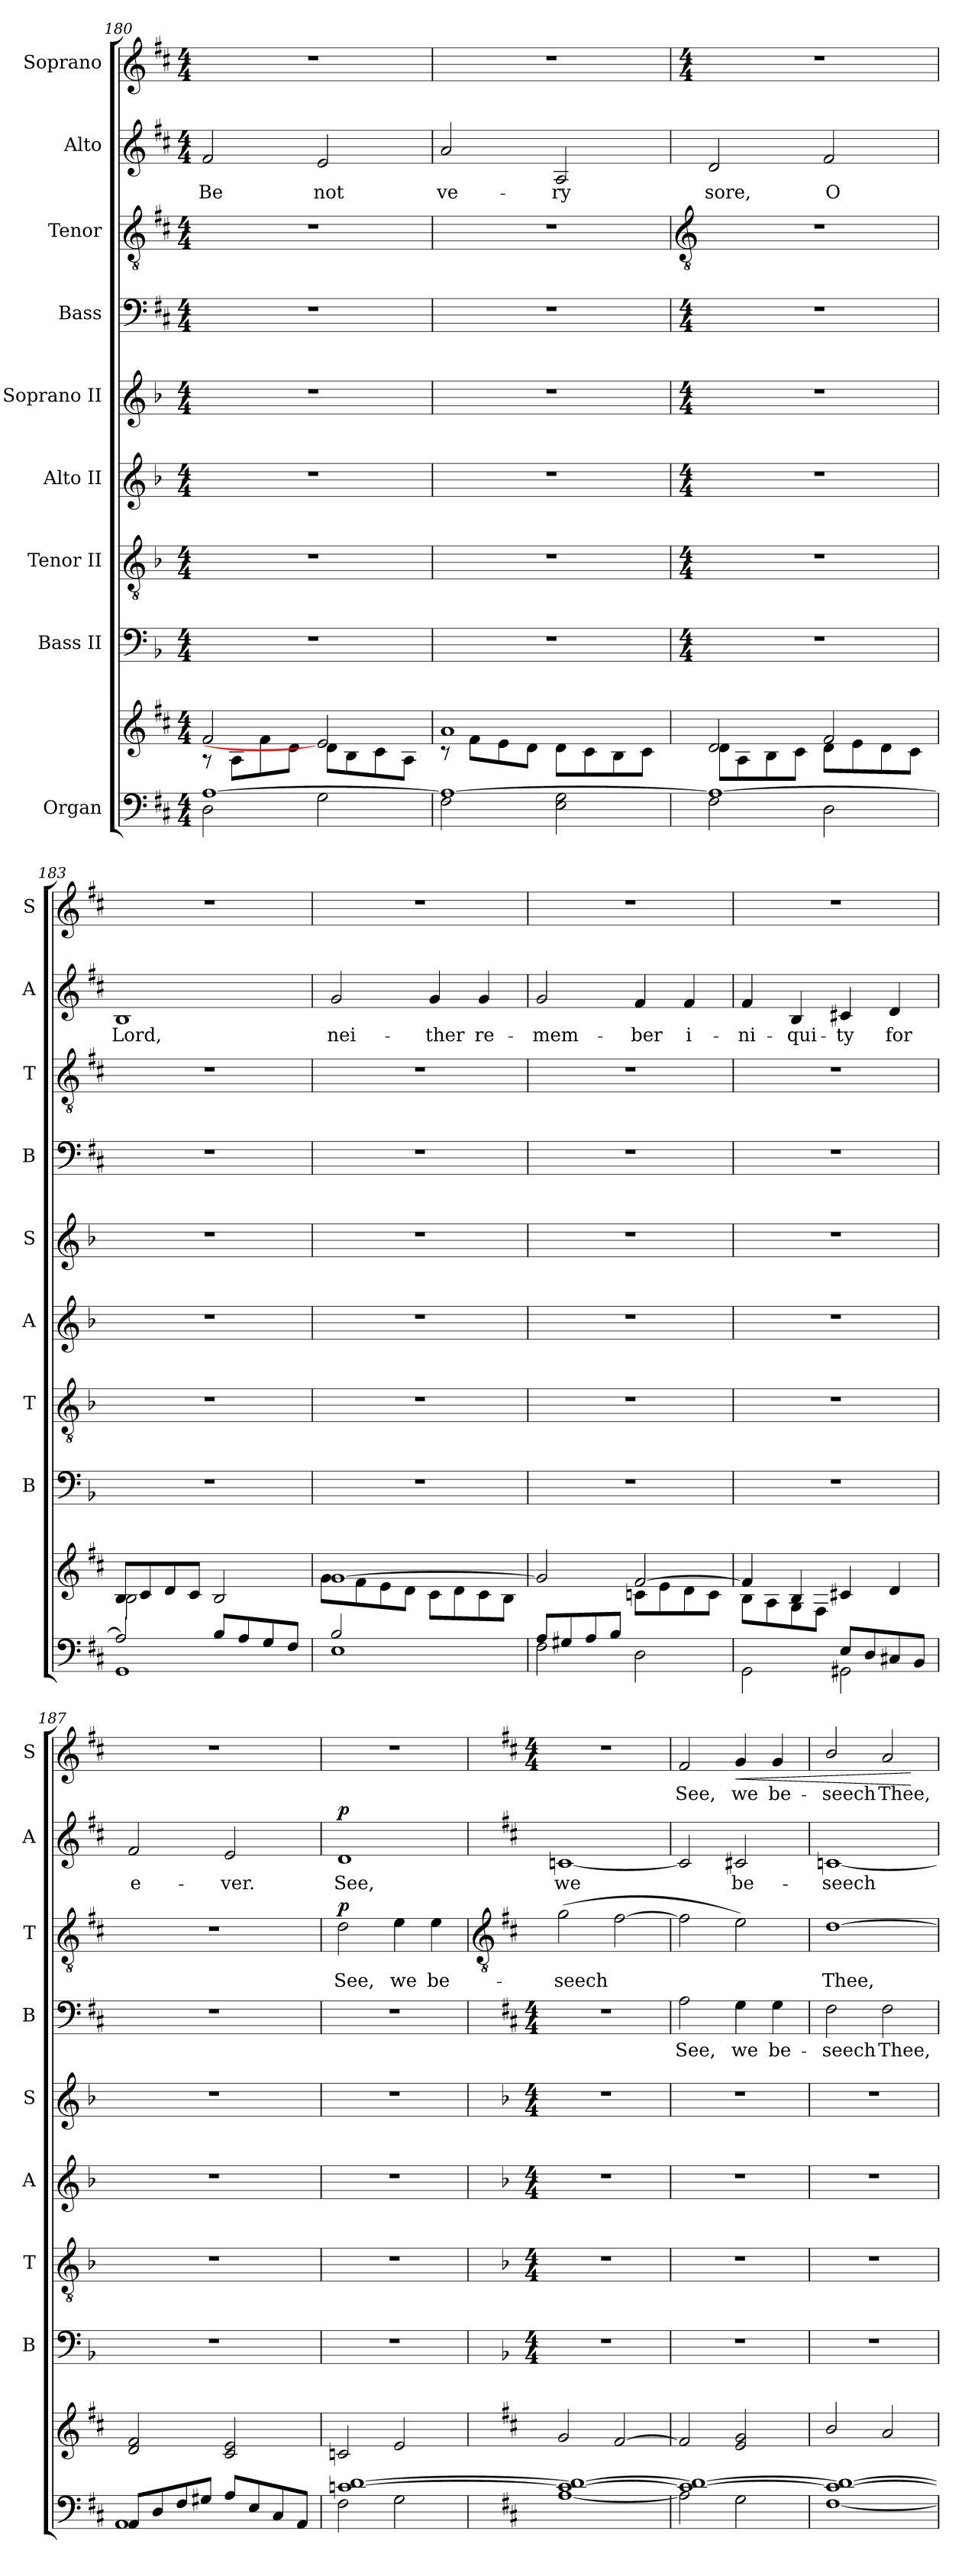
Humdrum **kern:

**kern	**kern	**kern	**kern	**kern	**kern	**kern	**text	**kern	**text	**dynam	**kern	**text	**dynam	**kern	**text	**dynam
*part9	*part9	*part8	*part7	*part6	*part5	*part4	*part4	*part3	*part3	*part3	*part2	*part2	*part2	*part1	*part1	*part1
*staff10	*staff9	*staff8	*staff7	*staff6	*staff5	*staff4	*staff4	*staff3	*staff3	*staff3	*staff2	*staff2	*staff2	*staff1	*staff1	*staff1
*I"Organ	*	*I"Bass II	*I"Tenor II	*I"Alto II	*I"Soprano II	*I"Bass	*	*I"Tenor	*	*	*I"Alto	*	*	*I"Soprano	*	*
*	*	*I'B	*I'T	*I'A	*I'S	*I'B	*	*I'T	*	*	*I'A	*	*	*I'S	*	*
*clefF4	*clefG2	*clefF4	*clefGv2	*clefG2	*clefG2	*clefF4	*	*clefGv2	*	*	*clefG2	*	*	*clefG2	*	*
*k[f#c#]	*k[f#c#]	*k[b-]	*k[b-]	*k[b-]	*k[b-]	*k[f#c#]	*	*k[f#c#]	*	*	*k[f#c#]	*	*	*k[f#c#]	*	*
*D:	*D:	*F:	*F:	*F:	*F:	*D:	*	*D:	*	*	*D:	*	*	*D:	*	*
*M4/4	*M4/4	*M4/4	*M4/4	*M4/4	*M4/4	*M4/4	*	*M4/4	*	*	*M4/4	*	*	*M4/4	*	*
=180	=180	=180	=180	=180	=180	=180	=180	=180	=180	=180	=180	=180	=180	=180	=180	=180
*^	*^	*	*	*	*	*	*	*	*	*	*	*	*	*	*	*
!	!	!	!	!	!	!	!	!	!	!	!	!	!	!LO:LY:b	!	!	!	!
[1A/	2D\	2f#/	8r	1r	1r	1r	1r	1r	.	1r	.	.	2f#	Be	.	1r	.	.
.	.	.	8A\L	.	.	.	.	.	.	.	.	.	.	.	.	.	.	.
.	.	.	8f#\	.	.	.	.	.	.	.	.	.	.	.	.	.	.	.
.	.	.	8d\J	.	.	.	.	.	.	.	.	.	.	.	.	.	.	.
!	!	!	!	!	!	!	!	!	!	!	!	!	!	!LO:LY:b	!	!	!	!
.	2G\	2e/]	8d\L	.	.	.	.	.	.	.	.	.	2e	not	.	.	.	.
.	.	.	8B\	.	.	.	.	.	.	.	.	.	.	.	.	.	.	.
.	.	.	8c#\	.	.	.	.	.	.	.	.	.	.	.	.	.	.	.
.	.	.	8A\J	.	.	.	.	.	.	.	.	.	.	.	.	.	.	.
=181	=181	=181	=181	=181	=181	=181	=181	=181	=181	=181	=181	=181	=181	=181	=181	=181	=181	=181
!	!	!	!	!	!	!	!	!	!	!	!	!	!	!LO:LY:b	!	!	!	!
1A/_	2F#\	1a/	8r	1r	1r	1r	1r	1r	.	1r	.	.	2a	ve-	.	1r	.	.
.	.	.	8f#\L	.	.	.	.	.	.	.	.	.	.	.	.	.	.	.
.	.	.	8e\	.	.	.	.	.	.	.	.	.	.	.	.	.	.	.
.	.	.	8d\J	.	.	.	.	.	.	.	.	.	.	.	.	.	.	.
!	!	!	!	!	!	!	!	!	!	!	!	!	!	!LO:LY:b	!	!	!	!
.	2E\ 2G\	.	8d\L	.	.	.	.	.	.	.	.	.	2A	-ry	.	.	.	.
.	.	.	8c#\	.	.	.	.	.	.	.	.	.	.	.	.	.	.	.
.	.	.	8B\	.	.	.	.	.	.	.	.	.	.	.	.	.	.	.
.	.	.	8c#\J	.	.	.	.	.	.	.	.	.	.	.	.	.	.	.
!!LO:LB:g=z
=182	=182	=182	=182	=182	=182	=182	=182	=182	=182	=182	=182	=182	=182	=182	=182	=182	=182	=182
*	*	*	*	*	*	*	*	*	*	*clefGv2	*	*	*	*	*	*	*	*
*	*	*	*	*M4/4	*M4/4	*M4/4	*M4/4	*M4/4	*	*	*	*	*	*	*	*M4/4	*	*
!	!	!	!	!	!	!	!	!	!	!	!	!	!	!LO:LY:b	!	!	!	!
1A/_	2F#\	2d/	8d\L	1r	1r	1r	1r	1r	.	1r	.	.	2d	sore,	.	1r	.	.
.	.	.	8A\	.	.	.	.	.	.	.	.	.	.	.	.	.	.	.
.	.	.	8B\	.	.	.	.	.	.	.	.	.	.	.	.	.	.	.
.	.	.	8c#\J	.	.	.	.	.	.	.	.	.	.	.	.	.	.	.
!	!	!	!	!	!	!	!	!	!	!	!	!	!	!LO:LY:b	!	!	!	!
.	2D\	2f#/	8d\L	.	.	.	.	.	.	.	.	.	2f#	O	.	.	.	.
.	.	.	8e\	.	.	.	.	.	.	.	.	.	.	.	.	.	.	.
.	.	.	8d\	.	.	.	.	.	.	.	.	.	.	.	.	.	.	.
.	.	.	8c#\J	.	.	.	.	.	.	.	.	.	.	.	.	.	.	.
=183	=183	=183	=183	=183	=183	=183	=183	=183	=183	=183	=183	=183	=183	=183	=183	=183	=183	=183
!	!	!	!	!	!	!	!	!	!	!	!	!	!	!LO:LY:b	!	!	!	!
2A/]	1GG\	8B/L	2B\	1r	1r	1r	1r	1r	.	1r	.	.	1B	Lord,	.	1r	.	.
.	.	8c#/	.	.	.	.	.	.	.	.	.	.	.	.	.	.	.	.
.	.	8d/	.	.	.	.	.	.	.	.	.	.	.	.	.	.	.	.
.	.	8c#/J	.	.	.	.	.	.	.	.	.	.	.	.	.	.	.	.
8B/L	.	2B/	2ryy	.	.	.	.	.	.	.	.	.	.	.	.	.	.	.
8A/	.	.	.	.	.	.	.	.	.	.	.	.	.	.	.	.	.	.
8G/	.	.	.	.	.	.	.	.	.	.	.	.	.	.	.	.	.	.
8F#/J	.	.	.	.	.	.	.	.	.	.	.	.	.	.	.	.	.	.
=184	=184	=184	=184	=184	=184	=184	=184	=184	=184	=184	=184	=184	=184	=184	=184	=184	=184	=184
!	!	!	!	!	!	!	!	!	!	!	!	!	!	!LO:LY:b	!	!	!	!
2B/	1E\	[1g/	8g\L	1r	1r	1r	1r	1r	.	1r	.	.	2g	nei-	.	1r	.	.
.	.	.	8f#\	.	.	.	.	.	.	.	.	.	.	.	.	.	.	.
.	.	.	8e\	.	.	.	.	.	.	.	.	.	.	.	.	.	.	.
.	.	.	8d\J	.	.	.	.	.	.	.	.	.	.	.	.	.	.	.
!	!	!	!	!	!	!	!	!	!	!	!	!	!	!LO:LY:b	!	!	!	!
2ryy	.	.	8c#\L	.	.	.	.	.	.	.	.	.	4g	-ther	.	.	.	.
.	.	.	8d\	.	.	.	.	.	.	.	.	.	.	.	.	.	.	.
!	!	!	!	!	!	!	!	!	!	!	!	!	!	!LO:LY:b	!	!	!	!
.	.	.	8c#\	.	.	.	.	.	.	.	.	.	4g	re-	.	.	.	.
.	.	.	8B\J	.	.	.	.	.	.	.	.	.	.	.	.	.	.	.
=185	=185	=185	=185	=185	=185	=185	=185	=185	=185	=185	=185	=185	=185	=185	=185	=185	=185	=185
!	!	!	!	!	!	!	!	!	!	!	!	!	!	!LO:LY:b	!	!	!	!
8A/L	2F#\	2g/]	2ryy	1r	1r	1r	1r	1r	.	1r	.	.	2g	-mem-	.	1r	.	.
8G#X/	.	.	.	.	.	.	.	.	.	.	.	.	.	.	.	.	.	.
8A/	.	.	.	.	.	.	.	.	.	.	.	.	.	.	.	.	.	.
8B/J	.	.	.	.	.	.	.	.	.	.	.	.	.	.	.	.	.	.
!	!	!	!	!	!	!	!	!	!	!	!	!	!	!LO:LY:b	!	!	!	!
2D\	2ryy	[2f#/	8cn\L	.	.	.	.	.	.	.	.	.	4f#	-ber	.	.	.	.
.	.	.	8e\	.	.	.	.	.	.	.	.	.	.	.	.	.	.	.
!	!	!	!	!	!	!	!	!	!	!	!	!	!	!LO:LY:b	!	!	!	!
.	.	.	8d\	.	.	.	.	.	.	.	.	.	4f#	i-	.	.	.	.
.	.	.	8c\J	.	.	.	.	.	.	.	.	.	.	.	.	.	.	.
=186	=186	=186	=186	=186	=186	=186	=186	=186	=186	=186	=186	=186	=186	=186	=186	=186	=186	=186
*	*	*	*^	*	*	*	*	*	*	*	*	*	*	*	*	*	*	*
!	!	!	!	!	!	!	!	!	!	!	!	!	!	!	!LO:LY:b	!	!	!	!
2ryy	2GG\	4f#/]	2ryy	8B\L	1r	1r	1r	1r	1r	.	1r	.	.	4f#	-ni-	.	1r	.	.
.	.	.	.	8A\	.	.	.	.	.	.	.	.	.	.	.	.	.	.	.
!	!	!	!	!	!	!	!	!	!	!	!	!	!	!	!LO:LY:b	!	!	!	!
.	.	4B/	.	8G\	.	.	.	.	.	.	.	.	.	4B	-qui-	.	.	.	.
.	.	.	.	8F#\J	.	.	.	.	.	.	.	.	.	.	.	.	.	.	.
!	!	!	!	!	!	!	!	!	!	!	!	!	!	!	!LO:LY:b	!	!	!	!
8E/L	2GG#X\	4c#X/	2ryy	2ryy	.	.	.	.	.	.	.	.	.	4c#X	-ty	.	.	.	.
8D/	.	.	.	.	.	.	.	.	.	.	.	.	.	.	.	.	.	.	.
!	!	!	!	!	!	!	!	!	!	!	!	!	!	!	!LO:LY:b	!	!	!	!
8C#X/	.	4d/	.	.	.	.	.	.	.	.	.	.	.	4d	for	.	.	.	.
8BB/J	.	.	.	.	.	.	.	.	.	.	.	.	.	.	.	.	.	.	.
*	*	*	*v	*v	*	*	*	*	*	*	*	*	*	*	*	*	*	*	*
=187	=187	=187	=187	=187	=187	=187	=187	=187	=187	=187	=187	=187	=187	=187	=187	=187	=187	=187
!	!	!	!	!	!	!	!	!	!	!	!	!	!	!LO:LY:b	!	!	!	!
8AA/L	1AA\	2d/ 2f#/	2ryy	1r	1r	1r	1r	1r	.	1r	.	.	2f#	e-	.	1r	.	.
8D/	.	.	.	.	.	.	.	.	.	.	.	.	.	.	.	.	.	.
8F#/	.	.	.	.	.	.	.	.	.	.	.	.	.	.	.	.	.	.
8G#X/J	.	.	.	.	.	.	.	.	.	.	.	.	.	.	.	.	.	.
!	!	!	!	!	!	!	!	!	!	!	!	!	!	!LO:LY:b	!	!	!	!
8A/L	.	2c#/ 2e/	2ryy	.	.	.	.	.	.	.	.	.	2e	-ver.	.	.	.	.
8E/	.	.	.	.	.	.	.	.	.	.	.	.	.	.	.	.	.	.
8C#/	.	.	.	.	.	.	.	.	.	.	.	.	.	.	.	.	.	.
8AA/J	.	.	.	.	.	.	.	.	.	.	.	.	.	.	.	.	.	.
*	*	*v	*v	*	*	*	*	*	*	*	*	*	*	*	*	*	*	*
=188	=188	=188	=188	=188	=188	=188	=188	=188	=188	=188	=188	=188	=188	=188	=188	=188	=188
!	!	!	!	!	!	!	!	!	!	!LO:LY:b	!LO:DY:b	!	!LO:LY:b	!LO:DY:b	!	!	!
[1cn/ [1d/	2F#\	2cn/	1r	1r	1r	1r	1r	.	2d	See,	p	1d	See,	p	1r	.	.
!	!	!	!	!	!	!	!	!	!	!LO:LY:b	!	!	!	!	!	!	!
.	2G\	2e/	.	.	.	.	.	.	4e	we	.	.	.	.	.	.	.
!	!	!	!	!	!	!	!	!	!	!LO:LY:b	!	!	!	!	!	!	!
.	.	.	.	.	.	.	.	.	4e	be-	.	.	.	.	.	.	.
!!LO:LB:g=z
=189	=189	=189	=189	=189	=189	=189	=189	=189	=189	=189	=189	=189	=189	=189	=189	=189	=189
*	*	*	*	*	*	*	*	*	*clefGv2	*	*	*	*	*	*	*	*
*	*	*	*	*	*	*	*k[f#c#]	*	*	*	*	*	*	*	*k[f#c#]	*	*
*	*	*	*	*	*	*	*D:	*	*	*	*	*	*	*	*D:	*	*
*	*	*	*M4/4	*M4/4	*M4/4	*M4/4	*M4/4	*	*	*	*	*	*	*	*M4/4	*	*
*	*	*^	*	*	*	*	*	*	*	*	*	*	*	*	*	*	*
!	!	!	!	!	!	!	!	!	!	!	!LO:LY:b	!	!	!LO:LY:b	!	!	!	!
1c/_ 1d/_	[1A\	2g/	1ryy	1r	1r	1r	1r	1r	.	(>2g	-seech	.	[1cn	we	.	1r	.	.
.	.	[2f#/	.	.	.	.	.	.	.	[2f#	.	.	.	.	.	.	.	.
=190	=190	=190	=190	=190	=190	=190	=190	=190	=190	=190	=190	=190	=190	=190	=190	=190	=190	=190
!	!	!	!	!	!	!	!	!	!LO:LY:b	!	!	!	!	!	!	!	!LO:LY:b	!
1c/_ 1d/_	2A\]	2f#/]	1ryy	1r	1r	1r	1r	2A	See,	2f#]	.	.	2c]	.	.	2f#	See,	.
!	!	!	!	!	!	!	!	!	!LO:LY:b	!	!	!	!	!LO:LY:b	!	!	!LO:LY:b	!LO:HP:b
.	2G\	2e/ 2g/	.	.	.	.	.	4G	we	2e)	.	.	2c#X	be-	.	4g	we	<
!	!	!	!	!	!	!	!	!	!LO:LY:b	!	!	!	!	!	!	!	!LO:LY:b	!
.	.	.	.	.	.	.	.	4G	be-	.	.	.	.	.	.	4g	be-	.
=191	=191	=191	=191	=191	=191	=191	=191	=191	=191	=191	=191	=191	=191	=191	=191	=191	=191	=191
!	!	!	!	!	!	!	!	!	!LO:LY:b	!	!LO:LY:b	!	!	!LO:LY:b	!	!	!LO:LY:b	!
1c/_ 1d/_	[1F#\	2b/	1ryy	1r	1r	1r	1r	2F#	-seech	[1d	Thee,	.	[1cn	-seech	.	2b/	-seech	.
!	!	!	!	!	!	!	!	!	!LO:LY:b	!	!	!	!	!	!	!	!LO:LY:b	!
.	.	2a/	.	.	.	.	.	2F#	Thee,	.	.	.	.	.	.	2a	Thee,	.
*v	*v	*	*	*	*	*	*	*	*	*	*	*	*	*	*	*	*	*
*	*v	*v	*	*	*	*	*	*	*	*	*	*	*	*	*	*	*
.	.	.	.	.	.	.	.	.	.	.	.	.	.	.	.	[
=	=	=	=	=	=	=	=	=	=	=	=	=	=	=	=	=
*-	*-	*-	*-	*-	*-	*-	*-	*-	*-	*-	*-	*-	*-	*-	*-	*-
